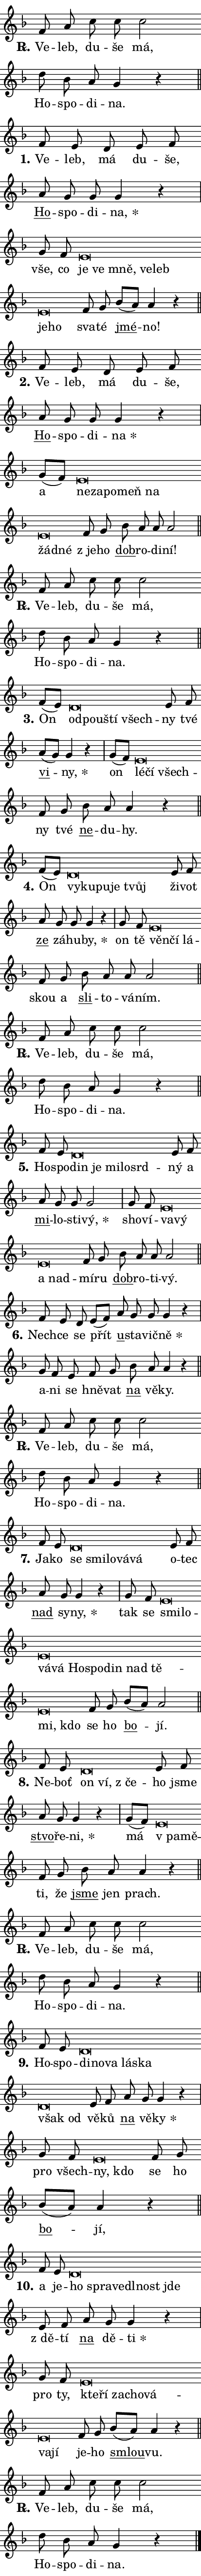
\version "2.22.1"
\header { tagline = "" }
\paper {
  indent = 0\cm
  top-margin = 0\cm
  right-margin = 0\cm
  bottom-margin = 0\cm
  left-margin = 0\cm
  paper-width = 7\cm
  page-breaking = #ly:one-page-breaking
  system-system-spacing.basic-distance = #11
  score-system-spacing.basic-distance = #11.3
  ragged-last = ##f
}


%% Author: Thomas Morley
%% https://lists.gnu.org/archive/html/lilypond-user/2020-05/msg00002.html
#(define (line-position grob)
"Returns position of @var[grob} in current system:
   @code{'start}, if at first time-step
   @code{'end}, if at last time-step
   @code{'middle} otherwise
"
  (let* ((col (ly:item-get-column grob))
         (ln (ly:grob-object col 'left-neighbor))
         (rn (ly:grob-object col 'right-neighbor))
         (col-to-check-left (if (ly:grob? ln) ln col))
         (col-to-check-right (if (ly:grob? rn) rn col))
         (break-dir-left
           (and
             (ly:grob-property col-to-check-left 'non-musical #f)
             (ly:item-break-dir col-to-check-left)))
         (break-dir-right
           (and
             (ly:grob-property col-to-check-right 'non-musical #f)
             (ly:item-break-dir col-to-check-right))))
        (cond ((eqv? 1 break-dir-left) 'start)
              ((eqv? -1 break-dir-right) 'end)
              (else 'middle))))

#(define (tranparent-at-line-position vctor)
  (lambda (grob)
  "Relying on @code{line-position} select the relevant enry from @var{vctor}.
Used to determine transparency,"
    (case (line-position grob)
      ((end) (not (vector-ref vctor 0)))
      ((middle) (not (vector-ref vctor 1)))
      ((start) (not (vector-ref vctor 2))))))

noteHeadBreakVisibility =
#(define-music-function (break-visibility)(vector?)
"Makes @code{NoteHead}s transparent relying on @var{break-visibility}"
#{
  \override NoteHead.transparent =
    #(tranparent-at-line-position break-visibility)
#})

#(define delete-ledgers-for-transparent-note-heads
  (lambda (grob)
    "Reads whether a @code{NoteHead} is transparent.
If so this @code{NoteHead} is removed from @code{'note-heads} from
@var{grob}, which is supposed to be @code{LedgerLineSpanner}.
As a result ledgers are not printed for this @code{NoteHead}"
    (let* ((nhds-array (ly:grob-object grob 'note-heads))
           (nhds-list
             (if (ly:grob-array? nhds-array)
                 (ly:grob-array->list nhds-array)
                 '()))
           ;; Relies on the transparent-property being done before
           ;; Staff.LedgerLineSpanner.after-line-breaking is executed.
           ;; This is fragile ...
           (to-keep
             (remove
               (lambda (nhd)
                 (ly:grob-property nhd 'transparent #f))
               nhds-list)))
      ;; TODO find a better method to iterate over grob-arrays, similiar
      ;; to filter/remove etc for lists
      ;; For now rebuilt from scratch
      (set! (ly:grob-object grob 'note-heads)  '())
      (for-each
        (lambda (nhd)
          (ly:pointer-group-interface::add-grob grob 'note-heads nhd))
        to-keep))))

hideNotes = {
  \noteHeadBreakVisibility #begin-of-line-visible
}
unHideNotes = {
  \noteHeadBreakVisibility #all-visible
}

% work-around for resetting accidentals
% https://lilypond.org/doc/v2.23/Documentation/notation/displaying-rhythms#unmetered-music
cadenzaMeasure = {
  \cadenzaOff
  \partial 1024 s1024
  \cadenzaOn
}

#(define-markup-command (accent layout props text) (markup?)
  "Underline accented syllable"
  (interpret-markup layout props
    #{\markup \override #'(offset . 4.3) \underline { #text }#}))

responsum = \markup \concat {
  "R" \hspace #-1.05 \path #0.1 #'((moveto 0 0.07) (lineto 0.9 0.8)) \hspace #0.05 "."
}

\layout {
    \context {
        \Staff
        \remove "Time_signature_engraver"
        \override LedgerLineSpanner.after-line-breaking = #delete-ledgers-for-transparent-note-heads
    }
    \context {
        \Voice {
            \override NoteHead.output-attributes = #'((class . "notehead"))
            \override Hairpin.height = #0.55
        }
    }
    \context {
        \Lyrics {
            \override StanzaNumber.output-attributes = #'((class . "stanzanumber"))
            \override LyricSpace.minimum-distance = #0.9
            \override LyricText.font-name = #"TeX Gyre Schola"
            \override LyricText.font-size = 1
            \override StanzaNumber.font-name = #"TeX Gyre Schola Bold"
            \override StanzaNumber.font-size = 1
        }
    }
}

% magnetic-lyrics.ily
%
%   written by
%     Jean Abou Samra <jean@abou-samra.fr>
%     Werner Lemberg <wl@gnu.org>
%
%   adapted by
%     Jiri Hon <jiri.hon@gmail.com>
%
% Version 2022-Apr-15

% https://www.mail-archive.com/lilypond-user@gnu.org/msg149350.html

#(define (Left_hyphen_pointer_engraver context)
   "Collect syllable-hyphen-syllable occurrences in lyrics and store
them in properties.  This engraver only looks to the left.  For
example, if the lyrics input is @code{foo -- bar}, it does the
following.

@itemize @bullet
@item
Set the @code{text} property of the @code{LyricHyphen} grob between
@q{foo} and @q{bar} to @code{foo}.

@item
Set the @code{left-hyphen} property of the @code{LyricText} grob with
text @q{foo} to the @code{LyricHyphen} grob between @q{foo} and
@q{bar}.
@end itemize

Use this auxiliary engraver in combination with the
@code{lyric-@/text::@/apply-@/magnetic-@/offset!} hook."
   (let ((hyphen #f)
         (text #f))
     (make-engraver
      (acknowledgers
       ((lyric-syllable-interface engraver grob source-engraver)
        (set! text grob)))
      (end-acknowledgers
       ((lyric-hyphen-interface engraver grob source-engraver)
        ;(when (not (grob::has-interface grob 'lyric-space-interface))
          (set! hyphen grob)));)
      ((stop-translation-timestep engraver)
       (when (and text hyphen)
         (ly:grob-set-object! text 'left-hyphen hyphen))
       (set! text #f)
       (set! hyphen #f)))))

#(define (lyric-text::apply-magnetic-offset! grob)
   "If the space between two syllables is less than the value in
property @code{LyricText@/.details@/.squash-threshold}, move the right
syllable to the left so that it gets concatenated with the left
syllable.

Use this function as a hook for
@code{LyricText@/.after-@/line-@/breaking} if the
@code{Left_@/hyphen_@/pointer_@/engraver} is active."
   (let ((hyphen (ly:grob-object grob 'left-hyphen #f)))
     (when hyphen
       (let ((left-text (ly:spanner-bound hyphen LEFT)))
         (when (grob::has-interface left-text 'lyric-syllable-interface)
           (let* ((common (ly:grob-common-refpoint grob left-text X))
                  (this-x-ext (ly:grob-extent grob common X))
                  (left-x-ext
                   (begin
                     ;; Trigger magnetism for left-text.
                     (ly:grob-property left-text 'after-line-breaking)
                     (ly:grob-extent left-text common X)))
                  ;; `delta` is the gap width between two syllables.
                  (delta (- (interval-start this-x-ext)
                            (interval-end left-x-ext)))
                  (details (ly:grob-property grob 'details))
                  (threshold (assoc-get 'squash-threshold details 0.2)))
             (when (< delta threshold)
               (let* (;; We have to manipulate the input text so that
                      ;; ligatures crossing syllable boundaries are not
                      ;; disabled.  For languages based on the Latin
                      ;; script this is essentially a beautification.
                      ;; However, for non-Western scripts it can be a
                      ;; necessity.
                      (lt (ly:grob-property left-text 'text))
                      (rt (ly:grob-property grob 'text))
                      (is-space (grob::has-interface hyphen 'lyric-space-interface))
                      (space (if is-space " " ""))
                      (space-markup (grob-interpret-markup grob " "))
                      (space-size (interval-length (ly:stencil-extent space-markup X)))
                      (extra-delta (if is-space space-size 0))
                      ;; Append new syllable.
                      (ltrt-space (if (and (string? lt) (string? rt))
                                (string-append lt space rt)
                                (make-concat-markup (list lt space rt))))
                      ;; Right-align `ltrt` to the right side.
                      (ltrt-space-markup (grob-interpret-markup
                               grob
                               (make-translate-markup
                                (cons (interval-length this-x-ext) 0)
                                (make-right-align-markup ltrt-space)))))
                 (begin
                   ;; Don't print `left-text`.
                   (ly:grob-set-property! left-text 'stencil #f)
                   ;; Set text and stencil (which holds all collected
                   ;; syllables so far) and shift it to the left.
                   (ly:grob-set-property! grob 'text ltrt-space)
                   (ly:grob-set-property! grob 'stencil ltrt-space-markup)
                   (ly:grob-translate-axis! grob (- (- delta extra-delta)) X))))))))))


#(define (lyric-hyphen::displace-bounds-first grob)
   ;; Make very sure this callback isn't triggered too early.
   (let ((left (ly:spanner-bound grob LEFT))
         (right (ly:spanner-bound grob RIGHT)))
     (ly:grob-property left 'after-line-breaking)
     (ly:grob-property right 'after-line-breaking)
     (ly:lyric-hyphen::print grob)))

squashThreshold = #0.4

\layout {
  \context {
    \Lyrics
    \consists #Left_hyphen_pointer_engraver
    \override LyricText.after-line-breaking =
      #lyric-text::apply-magnetic-offset!
    \override LyricHyphen.stencil = #lyric-hyphen::displace-bounds-first
    \override LyricText.details.squash-threshold = \squashThreshold
    \override LyricHyphen.minimum-distance = 0
    \override LyricHyphen.minimum-length = \squashThreshold
  }
}

squash = \override LyricText.details.squash-threshold = 9999
unSquash = \override LyricText.details.squash-threshold = \squashThreshold

left = \override LyricText.self-alignment-X = #LEFT
unLeft = \revert LyricText.self-alignment-X

starOffset = #(lambda (grob) 
                (let ((x_offset (ly:self-alignment-interface::aligned-on-x-parent grob)))
                  (if (= x_offset 0) 0 (+ x_offset 1.2))))

star = #(define-music-function (syllable)(string?)
"Append star separator at the end of a syllable"
#{
  \once \override LyricText.X-offset = #starOffset
  \lyricmode { \markup {
    #syllable
    \override #'((font-name . "TeX Gyre Schola Bold")) \hspace #0.2 \lower #0.65 \larger "*"
  } }
#})

starAccent = #(define-music-function (syllable)(string?)
"Append star separator at the end of a syllable and make accent"
#{
  \once \override LyricText.X-offset = #starOffset
  \lyricmode { \markup {
    \accent #syllable
    \override #'((font-name . "TeX Gyre Schola Bold")) \hspace #0.2 \lower #0.65 \larger "*"
  } }
#})

breath = #(define-music-function (syllable)(string?)
"Append breathing indicator at the end of a syllable"
#{
  \lyricmode { \markup { #syllable "+" } }
#})

optionalBreath = #(define-music-function (syllable)(string?)
"Append optional breathing indicator at the end of a syllable"
#{
  \lyricmode { \markup { #syllable "(+)" } }
#})


\score {
    <<
        \new Voice = "melody" { \cadenzaOn \key f \major \relative { f'8 a c c c2 \bar "" d8 bes a g4 r \cadenzaMeasure \bar "||" \break } }
        \new Lyrics \lyricsto "melody" { \lyricmode { \set stanza = \responsum
Ve -- leb, du -- še má, Ho -- spo -- di -- na. } }
    >>
    \layout {}
}

\score {
    <<
        \new Voice = "melody" { \cadenzaOn \key f \major \relative { f'8 e d8 e8 f \bar "" a g g g4 r \cadenzaMeasure \bar "|" g8 f e\breve*1/16 \hideNotes \breve*1/16 \bar "" \breve*1/16 \bar "" \breve*1/16 \bar "" \breve*1/16 \bar "" \breve*1/16 \breve*1/16 \bar "" \unHideNotes f8 g \bar "" bes[( a)] a4 r \cadenzaMeasure \bar "||" \break } }
        \new Lyrics \lyricsto "melody" { \lyricmode { \set stanza = "1."
Ve -- leb, má du -- še, \markup \accent Ho -- spo -- di -- \star na, vše, co \left je \squash ve mně, ve -- leb je -- ho \unLeft \unSquash sva -- té \markup \accent jmé -- no! } }
    >>
    \layout {}
}

\score {
    <<
        \new Voice = "melody" { \cadenzaOn \key f \major \relative { f'8 e d8 e8 f \bar "" a g g g4 r \cadenzaMeasure \bar "|" g8[( f)] e\breve*1/16 \hideNotes \breve*1/16 \bar "" \breve*1/16 \bar "" \breve*1/16 \bar "" \breve*1/16 \bar "" \breve*1/16 \breve*1/16 \bar "" \unHideNotes f8 g \bar "" bes a a a2 \cadenzaMeasure \bar "||" \break } }
        \new Lyrics \lyricsto "melody" { \lyricmode { \set stanza = "2."
Ve -- leb, má du -- še, \markup \accent Ho -- spo -- di -- \star na a \left ne -- \squash za -- po -- meň na žád -- né \unLeft \unSquash "z je" -- ho \markup \accent dob -- ro -- di -- ní! } }
    >>
    \layout {}
}

\score {
    <<
        \new Voice = "melody" { \cadenzaOn \key f \major \relative { f'8 a c c c2 \bar "" d8 bes a g4 r \cadenzaMeasure \bar "||" \break } }
        \new Lyrics \lyricsto "melody" { \lyricmode { \set stanza = \responsum
Ve -- leb, du -- še má, Ho -- spo -- di -- na. } }
    >>
    \layout {}
}

\score {
    <<
        \new Voice = "melody" { \cadenzaOn \key f \major \relative { f'8[( e)] d\breve*1/16 \hideNotes \breve*1/16 \bar "" \breve*1/16 \breve*1/16 \bar "" \unHideNotes e8 f \bar "" a[( g)] g4 r \cadenzaMeasure \bar "|" g8[( f)] e\breve*1/16 \hideNotes \breve*1/16 \breve*1/16 \bar "" \unHideNotes f8 g \bar "" bes a a4 r \cadenzaMeasure \bar "||" \break } }
        \new Lyrics \lyricsto "melody" { \lyricmode { \set stanza = "3."
On \left od -- \squash pou -- ští všech -- \unLeft \unSquash ny tvé \markup \accent vi -- \star ny, on \left lé -- \squash čí všech -- \unLeft \unSquash ny tvé \markup \accent ne -- du -- hy. } }
    >>
    \layout {}
}

\score {
    <<
        \new Voice = "melody" { \cadenzaOn \key f \major \relative { f'8[( e)] d\breve*1/16 \hideNotes \breve*1/16 \bar "" \breve*1/16 \bar "" \breve*1/16 \breve*1/16 \bar "" \unHideNotes e8 f \bar "" a g g g4 r \cadenzaMeasure \bar "|" g8 f e\breve*1/16 \hideNotes \breve*1/16 \breve*1/16 \bar "" \unHideNotes f8 g \bar "" bes a a a2 \cadenzaMeasure \bar "||" \break } }
        \new Lyrics \lyricsto "melody" { \lyricmode { \set stanza = "4."
On \left vy -- \squash ku -- pu -- je tvůj \unLeft \unSquash ži -- vot \markup \accent ze zá -- hu -- \star by, on tě \left věn -- \squash čí lá -- \unLeft \unSquash skou a \markup \accent sli -- to -- vá -- ním. } }
    >>
    \layout {}
}

\score {
    <<
        \new Voice = "melody" { \cadenzaOn \key f \major \relative { f'8 a c c c2 \bar "" d8 bes a g4 r \cadenzaMeasure \bar "||" \break } }
        \new Lyrics \lyricsto "melody" { \lyricmode { \set stanza = \responsum
Ve -- leb, du -- še má, Ho -- spo -- di -- na. } }
    >>
    \layout {}
}

\score {
    <<
        \new Voice = "melody" { \cadenzaOn \key f \major \relative { f'8 e d\breve*1/16 \hideNotes \breve*1/16 \bar "" \breve*1/16 \bar "" \breve*1/16 \breve*1/16 \bar "" \unHideNotes e8 f \bar "" a g g g2 \cadenzaMeasure \bar "|" g8 f e\breve*1/16 \hideNotes \breve*1/16 \bar "" \breve*1/16 \breve*1/16 \bar "" \unHideNotes f8 g \bar "" bes a a a2 \cadenzaMeasure \bar "||" \break } }
        \new Lyrics \lyricsto "melody" { \lyricmode { \set stanza = "5."
Ho -- spo -- \left din \squash je mi -- lo -- srd -- \unLeft \unSquash ný a \markup \accent mi -- lo -- sti -- \star vý, sho -- ví -- \left va -- \squash vý a nad -- \unLeft \unSquash mí -- ru \markup \accent dob -- ro -- ti -- vý. } }
    >>
    \layout {}
}

\score {
    <<
        \new Voice = "melody" { \cadenzaOn \key f \major \relative { f'8 e d8 e8[( f)] \bar "" a g g g4 r \cadenzaMeasure \bar "|" g8 f e8 f8 g \bar "" bes a a4 r \cadenzaMeasure \bar "||" \break } }
        \new Lyrics \lyricsto "melody" { \lyricmode { \set stanza = "6."
Nech -- ce se přít \markup \accent u -- sta -- vič -- \star ně a -- ni se hně -- vat \markup \accent na vě -- ky. } }
    >>
    \layout {}
}

\score {
    <<
        \new Voice = "melody" { \cadenzaOn \key f \major \relative { f'8 a c c c2 \bar "" d8 bes a g4 r \cadenzaMeasure \bar "||" \break } }
        \new Lyrics \lyricsto "melody" { \lyricmode { \set stanza = \responsum
Ve -- leb, du -- še má, Ho -- spo -- di -- na. } }
    >>
    \layout {}
}

\score {
    <<
        \new Voice = "melody" { \cadenzaOn \key f \major \relative { f'8 e d\breve*1/16 \hideNotes \breve*1/16 \bar "" \breve*1/16 \bar "" \breve*1/16 \breve*1/16 \bar "" \unHideNotes e8 f \bar "" a g g4 r \cadenzaMeasure \bar "|" g8 f e\breve*1/16 \hideNotes \breve*1/16 \bar "" \breve*1/16 \bar "" \breve*1/16 \bar "" \breve*1/16 \bar "" \breve*1/16 \bar "" \breve*1/16 \bar "" \breve*1/16 \bar "" \breve*1/16 \bar "" \breve*1/16 \breve*1/16 \bar "" \unHideNotes f8 g \bar "" bes[( a)] a2 \cadenzaMeasure \bar "||" \break } }
        \new Lyrics \lyricsto "melody" { \lyricmode { \set stanza = "7."
Ja -- ko \left se \squash smi -- lo -- vá -- vá \unLeft \unSquash o -- tec \markup \accent nad sy -- \star ny, tak se \left smi -- \squash lo -- vá -- vá Ho -- spo -- din nad tě -- mi, kdo \unLeft \unSquash se ho \markup \accent bo -- jí. } }
    >>
    \layout {}
}

\score {
    <<
        \new Voice = "melody" { \cadenzaOn \key f \major \relative { f'8 e d\breve*1/16 \hideNotes \breve*1/16 \breve*1/16 \bar "" \unHideNotes e8 f \bar "" a g g4 r \cadenzaMeasure \bar "|" g8[( f)] e\breve*1/16 \hideNotes \breve*1/16 \bar "" \unHideNotes f8 g \bar "" bes a a4 r \cadenzaMeasure \bar "||" \break } }
        \new Lyrics \lyricsto "melody" { \lyricmode { \set stanza = "8."
Ne -- boť \left on \squash ví, "z če" -- \unLeft \unSquash ho jsme \markup \accent stvo -- ře -- \star ni, má \left "v pa" -- \squash mě -- \unLeft \unSquash ti, že \markup \accent jsme jen prach. } }
    >>
    \layout {}
}

\score {
    <<
        \new Voice = "melody" { \cadenzaOn \key f \major \relative { f'8 a c c c2 \bar "" d8 bes a g4 r \cadenzaMeasure \bar "||" \break } }
        \new Lyrics \lyricsto "melody" { \lyricmode { \set stanza = \responsum
Ve -- leb, du -- še má, Ho -- spo -- di -- na. } }
    >>
    \layout {}
}

\score {
    <<
        \new Voice = "melody" { \cadenzaOn \key f \major \relative { f'8 e d\breve*1/16 \hideNotes \breve*1/16 \bar "" \breve*1/16 \bar "" \breve*1/16 \bar "" \breve*1/16 \bar "" \breve*1/16 \breve*1/16 \bar "" \unHideNotes e8 f \bar "" a g g4 r \cadenzaMeasure \bar "|" g8 f e\breve*1/16 \hideNotes \breve*1/16 \bar "" \unHideNotes f8 g \bar "" bes[( a)] a4 r \cadenzaMeasure \bar "||" \break } }
        \new Lyrics \lyricsto "melody" { \lyricmode { \set stanza = "9."
Ho -- spo -- \left di -- \squash no -- va lá -- ska však od \unLeft \unSquash vě -- ků \markup \accent na vě -- \star ky pro všech -- \left ny, \squash kdo \unLeft \unSquash se ho \markup \accent bo -- jí, } }
    >>
    \layout {}
}

\score {
    <<
        \new Voice = "melody" { \cadenzaOn \key f \major \relative { f'8 e d\breve*1/16 \hideNotes \breve*1/16 \bar "" \breve*1/16 \bar "" \breve*1/16 \bar "" \breve*1/16 \breve*1/16 \bar "" \unHideNotes e8 f \bar "" a g g4 r \cadenzaMeasure \bar "|" g8 f e\breve*1/16 \hideNotes \breve*1/16 \bar "" \breve*1/16 \bar "" \breve*1/16 \bar "" \breve*1/16 \bar "" \breve*1/16 \breve*1/16 \bar "" \unHideNotes f8 g \bar "" bes[( a)] a4 r \cadenzaMeasure \bar "||" \break } }
        \new Lyrics \lyricsto "melody" { \lyricmode { \set stanza = "10."
a je -- \left ho \squash spra -- ve -- dl -- nost jde \unLeft \unSquash "z dě" -- tí \markup \accent na dě -- \star ti pro ty, \left kte -- \squash ří za -- cho -- vá -- va -- jí \unLeft \unSquash je -- ho \markup \accent smlou -- vu. } }
    >>
    \layout {}
}

\score {
    <<
        \new Voice = "melody" { \cadenzaOn \key f \major \relative { f'8 a c c c2 \bar "" d8 bes a g4 r \cadenzaMeasure \bar "||" \break } \bar "|." }
        \new Lyrics \lyricsto "melody" { \lyricmode { \set stanza = \responsum
Ve -- leb, du -- še má, Ho -- spo -- di -- na. } }
    >>
    \layout {}
}
